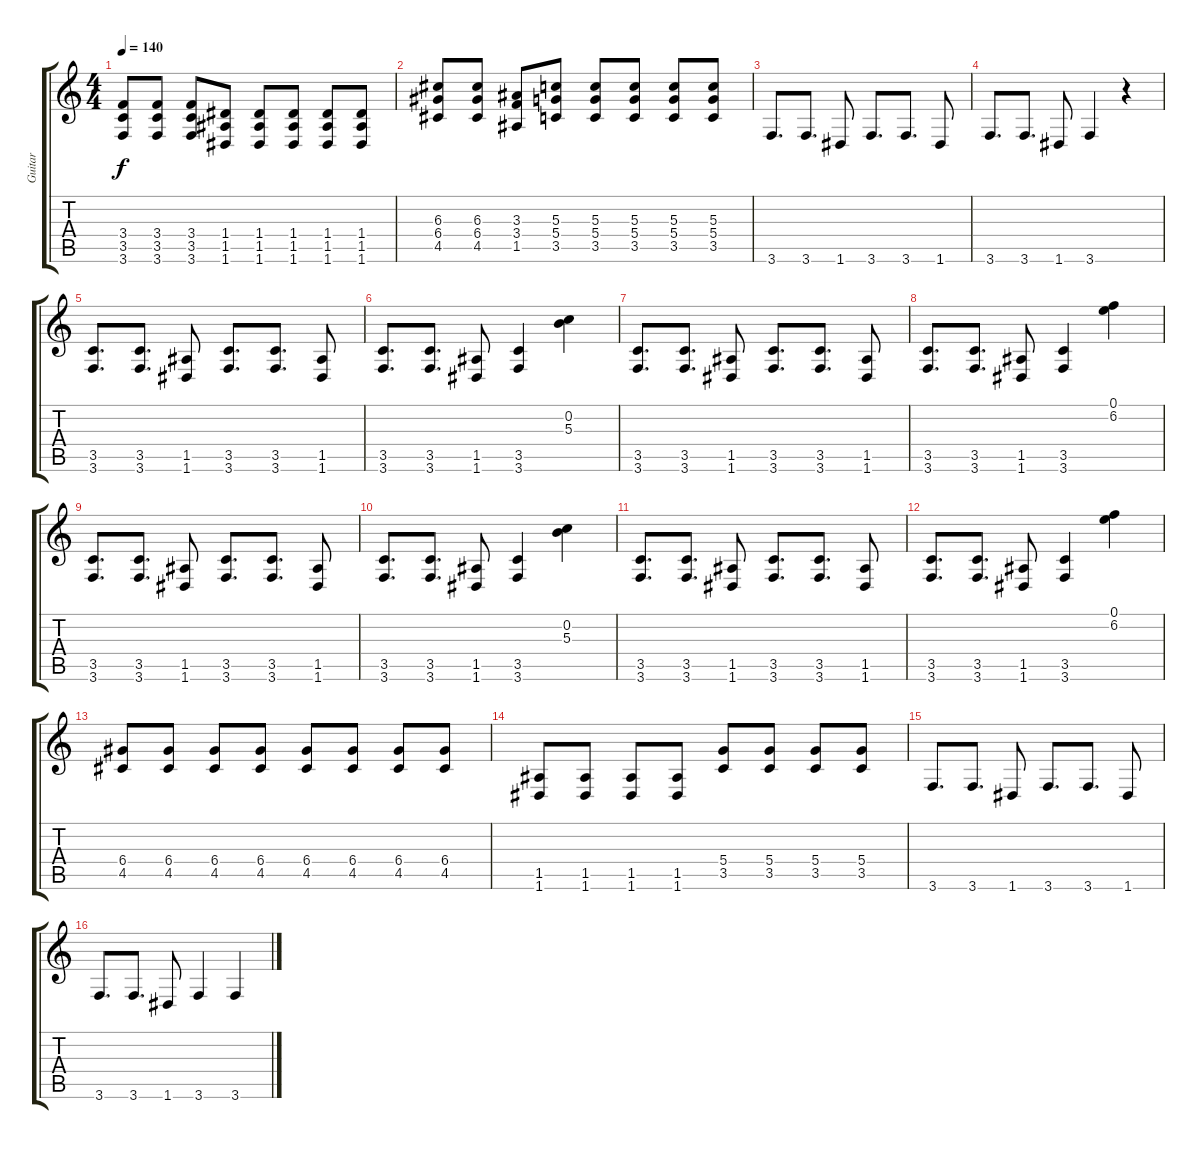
\track ("Guitar" "Guitar") {instrument overdrivenguitar}
\staff {score tabs}
\tuning (E4 B3 G3 D3 A2 D2) {hide}
\ts (4 4)
\tempo 140
\clef g2
\ks c
(3.4 3.5 3.6).8{dy f} (3.4 3.5 3.6).8 (3.4 3.5 3.6).8 (1.4 1.5 1.6).8 (1.4 1.5 1.6).8 (1.4 1.5 1.6).8 (1.4 1.5 1.6).8 (1.4 1.5 1.6).8 |
(6.3 6.4 4.5).8 (6.3 6.4 4.5).8 (3.3 3.4 1.5).8 (5.3 5.4 3.5).8 (5.3 5.4 3.5).8 (5.3 5.4 3.5).8 (5.3 5.4 3.5).8 (5.3 5.4 3.5).8 |
3.6.8{d} 3.6.8{d} 1.6.8 3.6.8{d} 3.6.8{d} 1.6.8 |
3.6.8{d} 3.6.8{d} 1.6.8 3.6.4 r.4 |
(3.5 3.6).8{d} (3.5 3.6).8{d} (1.5 1.6).8 (3.5 3.6).8{d} (3.5 3.6).8{d} (1.5 1.6).8 |
(3.5 3.6).8{d} (3.5 3.6).8{d} (1.5 1.6).8 (3.5 3.6).4 (0.2 5.3).4 |
(3.5 3.6).8{d} (3.5 3.6).8{d} (1.5 1.6).8 (3.5 3.6).8{d} (3.5 3.6).8{d} (1.5 1.6).8 |
(3.5 3.6).8{d} (3.5 3.6).8{d} (1.5 1.6).8 (3.5 3.6).4 (0.1 6.2).4 |
(3.5 3.6).8{d} (3.5 3.6).8{d} (1.5 1.6).8 (3.5 3.6).8{d} (3.5 3.6).8{d} (1.5 1.6).8 |
(3.5 3.6).8{d} (3.5 3.6).8{d} (1.5 1.6).8 (3.5 3.6).4 (0.2 5.3).4 |
(3.5 3.6).8{d} (3.5 3.6).8{d} (1.5 1.6).8 (3.5 3.6).8{d} (3.5 3.6).8{d} (1.5 1.6).8 |
(3.5 3.6).8{d} (3.5 3.6).8{d} (1.5 1.6).8 (3.5 3.6).4 (0.1 6.2).4 |
(6.4 4.5).8 (6.4 4.5).8 (6.4 4.5).8 (6.4 4.5).8 (6.4 4.5).8 (6.4 4.5).8 (6.4 4.5).8 (6.4 4.5).8 |
(1.5 1.6).8 (1.5 1.6).8 (1.5 1.6).8 (1.5 1.6).8 (5.4 3.5).8 (5.4 3.5).8 (5.4 3.5).8 (5.4 3.5).8 |
3.6.8{d} 3.6.8{d} 1.6.8 3.6.8{d} 3.6.8{d} 1.6.8 |
3.6.8{d} 3.6.8{d} 1.6.8 3.6.4 3.6.4
